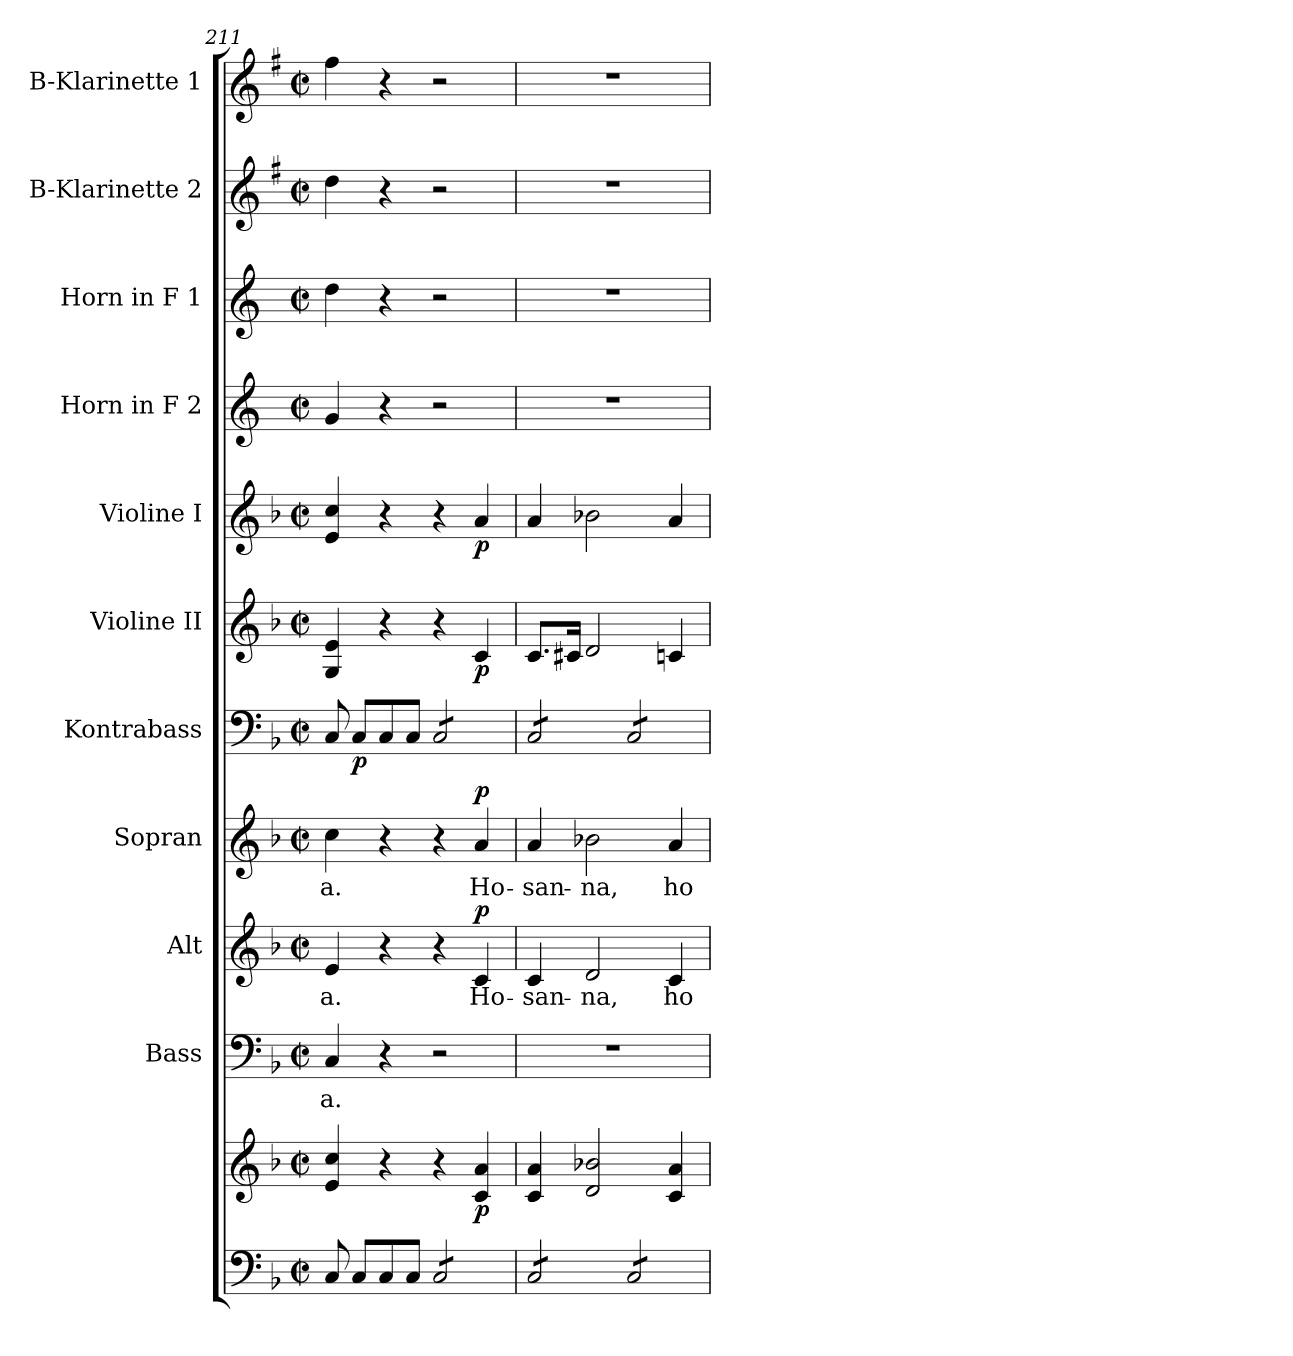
**kern	**kern	**dynam	**kern	**text	**kern	**text	**dynam	**kern	**text	**dynam	**kern	**dynam	**kern	**dynam	**kern	**dynam	**kern	**kern	**kern	**kern
*part11	*part11	*part11	*part10	*part10	*part9	*part9	*part9	*part8	*part8	*part8	*part7	*part7	*part6	*part6	*part5	*part5	*part4	*part3	*part2	*part1
*staff12	*staff11	*staff11/12	*staff10	*staff10	*staff9	*staff9	*staff9	*staff8	*staff8	*staff8	*staff7	*staff7	*staff6	*staff6	*staff5	*staff5	*staff4	*staff3	*staff2	*staff1
*	*	*	*I"Bass	*	*I"Alt	*	*	*I"Sopran	*	*	*I"Kontrabass	*	*I"Violine II	*	*I"Violine I	*	*I"Horn in F 2	*I"Horn in F 1	*I"B-Klarinette 2	*I"B-Klarinette 1
*	*	*	*I'B.	*	*I'A.	*	*	*I'S.	*	*	*I'Kb.	*	*I'Vl. II	*	*I'Vl. I	*	*	*	*I'B Kl. 2	*I'B Kl. 1
!!LO:PB:g=z
*clefF4	*clefG2	*	*clefF4	*	*clefG2	*	*	*clefG2	*	*	*clefF4	*	*clefG2	*	*clefG2	*	*clefG2	*clefG2	*clefG2	*clefG2
*	*	*	*	*	*	*	*	*	*	*	*ITrd7c12	*	*	*	*	*	*ITrd4c7	*ITrd4c7	*ITrd1c2	*ITrd1c2
*k[b-]	*k[b-]	*	*k[b-]	*	*k[b-]	*	*	*k[b-]	*	*	*k[b-]	*	*k[b-]	*	*k[b-]	*	*k[b-]	*k[b-]	*k[b-]	*k[b-]
*F:	*F:	*	*F:	*	*F:	*	*	*F:	*	*	*F:	*	*F:	*	*F:	*	*F:	*F:	*F:	*F:
*M2/2	*M2/2	*	*M2/2	*	*M2/2	*	*	*M2/2	*	*	*M2/2	*	*M2/2	*	*M2/2	*	*M2/2	*M2/2	*M2/2	*M2/2
*met(c|)	*met(c|)	*	*met(c|)	*	*met(c|)	*	*	*met(c|)	*	*	*met(c|)	*	*met(c|)	*	*met(c|)	*	*met(c|)	*met(c|)	*met(c|)	*met(c|)
=211	=211	=211	=211	=211	=211	=211	=211	=211	=211	=211	=211	=211	=211	=211	=211	=211	=211	=211	=211	=211
!	!	!	!	!LO:LY:b	!	!LO:LY:b	!	!	!LO:LY:b	!	!	!	!	!	!	!	!	!	!	!
8C/	4e/ 4cc/	.	4C/	-a.	4e/	-a.	.	4cc\	-a.	.	8CC/	.	4G/ 4e/	.	4e/ 4cc/	.	4c/	4g\	4cc\	4ee\
!	!	!	!	!	!	!	!	!	!	!	!	!LO:DY:b	!	!	!	!	!	!	!	!
8C/L	.	.	.	.	.	.	.	.	.	.	8CC/L	p	.	.	.	.	.	.	.	.
8C/	4r	.	4r	.	4r	.	.	4r	.	.	8CC/	.	4r	.	4r	.	4r	4r	4r	4r
8C/J	.	.	.	.	.	.	.	.	.	.	8CC/J	.	.	.	.	.	.	.	.	.
*tremolo	*	*	*	*	*	*	*	*	*	*	*	*	*	*	*	*	*	*	*	*
*	*	*	*	*	*	*	*	*	*	*	*tremolo	*	*	*	*	*	*	*	*	*
8C/L	4r	.	2r	.	4r	.	.	4r	.	.	8CC/L	.	4r	.	4r	.	2r	2r	2r	2r
8C/	.	.	.	.	.	.	.	.	.	.	8CC/	.	.	.	.	.	.	.	.	.
!	!	!LO:DY:b	!	!	!	!LO:LY:b	!LO:DY:a	!	!LO:LY:b	!LO:DY:a	!	!	!	!LO:DY:b	!	!LO:DY:b	!	!	!	!
8C/	4c/ 4a/	p	.	.	4c/	Ho-	p	4a/	Ho-	p	8CC/	.	4c/	p	4a/	p	.	.	.	.
8C/J	.	.	.	.	.	.	.	.	.	.	8CC/J	.	.	.	.	.	.	.	.	.
=212	=212	=212	=212	=212	=212	=212	=212	=212	=212	=212	=212	=212	=212	=212	=212	=212	=212	=212	=212	=212
!	!	!	!	!	!	!LO:LY:b	!	!	!LO:LY:b	!	!	!	!	!	!	!	!	!	!	!
8C/L	4c/ 4a/	.	1r	.	4c/	-san-	.	4a/	-san-	.	8CC/L	.	8.c/L	.	4a/	.	1r	1r	1r	1r
8C/	.	.	.	.	.	.	.	.	.	.	8CC/	.	.	.	.	.	.	.	.	.
.	.	.	.	.	.	.	.	.	.	.	.	.	16c#X/Jk	.	.	.	.	.	.	.
!	!	!	!	!	!	!LO:LY:b	!	!	!LO:LY:b	!	!	!	!	!	!	!	!	!	!	!
8C/	2d/ 2b-X/	.	.	.	2d/	-na,	.	2b-X\	-na,	.	8CC/	.	2d/	.	2b-X\	.	.	.	.	.
8C/J	.	.	.	.	.	.	.	.	.	.	8CC/J	.	.	.	.	.	.	.	.	.
8C/L	.	.	.	.	.	.	.	.	.	.	8CC/L	.	.	.	.	.	.	.	.	.
8C/	.	.	.	.	.	.	.	.	.	.	8CC/	.	.	.	.	.	.	.	.	.
!	!	!	!	!	!	!LO:LY:b	!	!	!LO:LY:b	!	!	!	!	!	!	!	!	!	!	!
8C/	4c/ 4a/	.	.	.	4c/	ho-	.	4a/	ho-	.	8CC/	.	4cn/	.	4a/	.	.	.	.	.
8C/J	.	.	.	.	.	.	.	.	.	.	8CC/J	.	.	.	.	.	.	.	.	.
*	*	*	*	*	*	*	*	*	*	*	*Xtremolo	*	*	*	*	*	*	*	*	*
*Xtremolo	*	*	*	*	*	*	*	*	*	*	*	*	*	*	*	*	*	*	*	*
=	=	=	=	=	=	=	=	=	=	=	=	=	=	=	=	=	=	=	=	=
*-	*-	*-	*-	*-	*-	*-	*-	*-	*-	*-	*-	*-	*-	*-	*-	*-	*-	*-	*-	*-
